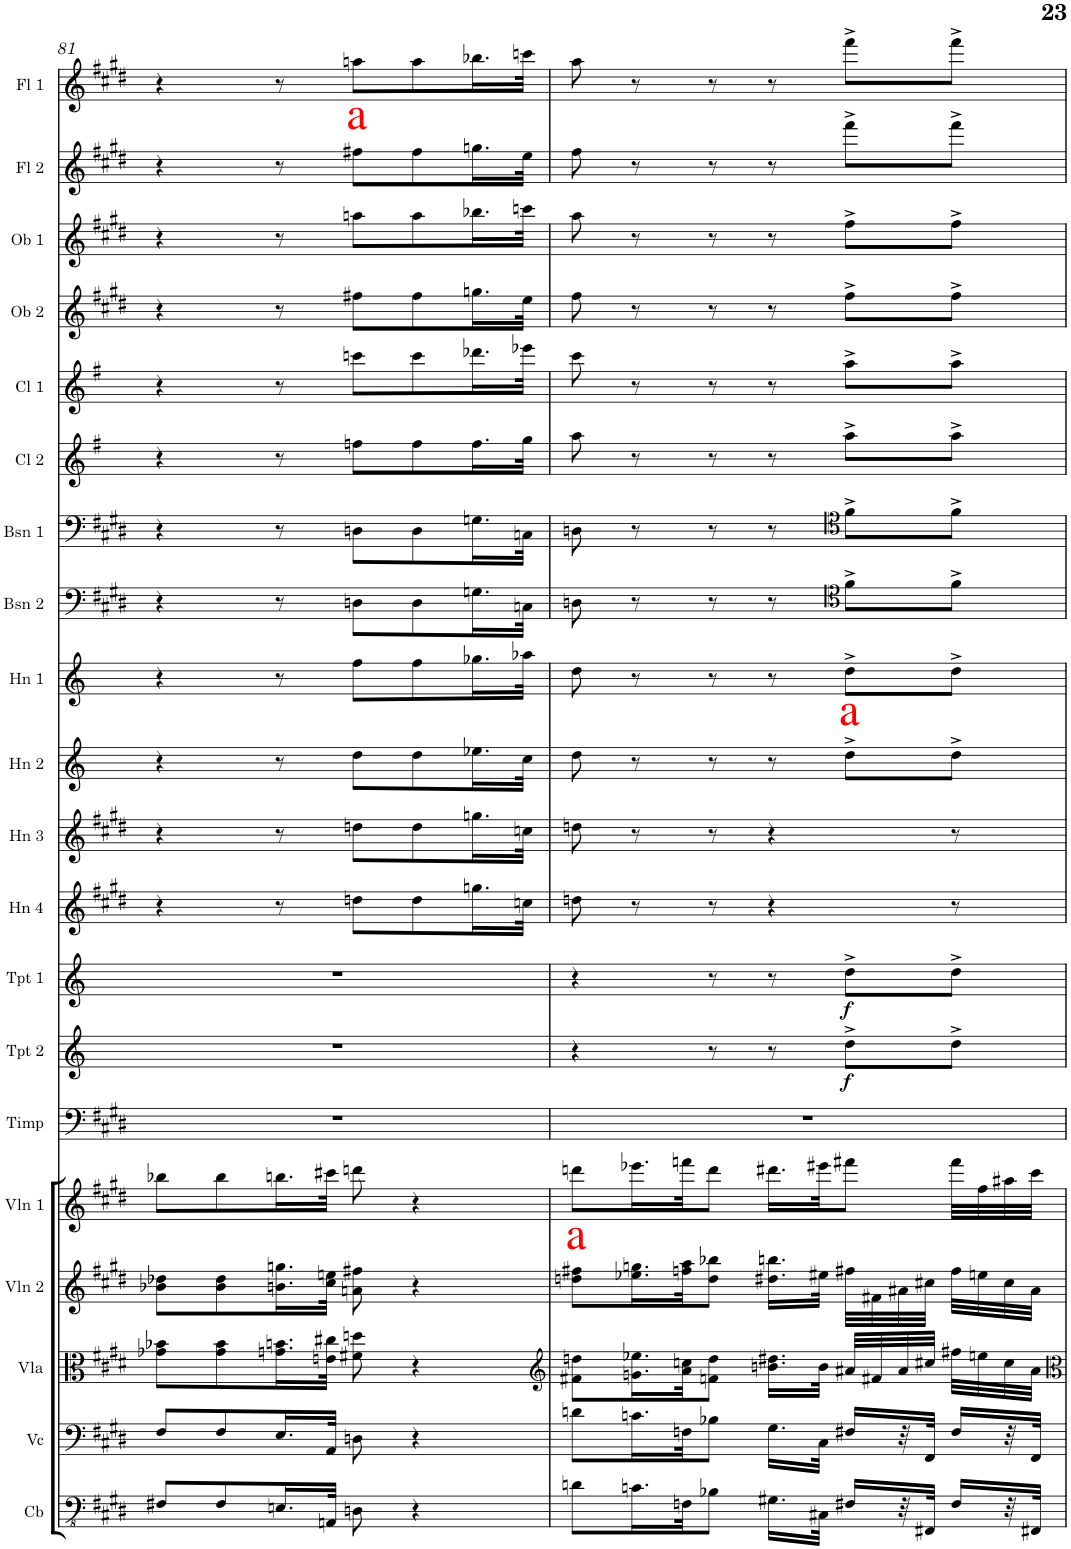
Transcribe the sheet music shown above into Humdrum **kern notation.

**kern	**kern	**kern	**kern	**kern	**text	**kern	**kern	**dynam	**kern	**dynam	**kern	**kern	**kern	**kern	**text	**kern	**kern	**kern	**kern	**kern	**kern	**kern	**kern	**text
*part20	*part19	*part18	*part17	*part16	*part16	*part15	*part14	*part14	*part13	*part13	*part12	*part11	*part10	*part9	*part9	*part8	*part7	*part6	*part5	*part4	*part3	*part2	*part1	*part1
*staff20	*staff19	*staff18	*staff17	*staff16	*staff16	*staff15	*staff14	*staff14	*staff13	*staff13	*staff12	*staff11	*staff10	*staff9	*staff9	*staff8	*staff7	*staff6	*staff5	*staff4	*staff3	*staff2	*staff1	*staff1
*I"Contrabass	*I"Violoncello	*I"Viola	*I"Violin 2	*I"Violin 1	*	*I"Timpani	*I"E Trumpet 2	*	*I"E Trumpet 1	*	*I"C Horn 4	*I"C Horn 3	*I"E Horn 2	*I"E Horn 1	*	*I"Bassoon 2	*I"Bassoon 1	*I"A Clarinet 2	*I"A Clarinet 1	*I"Oboe 2	*I"Oboe 1	*I"Flute 2	*I"Flute 1	*
*I'Cb	*I'Vc	*I'Vla	*I'Vln 2	*I'Vln 1	*	*I'Timp	*I'Tpt 2	*	*I'Tpt 1	*	*I'Hn 4	*I'Hn 3	*I'Hn 2	*I'Hn 1	*	*I'Bsn 2	*I'Bsn 1	*I'Cl 2	*I'Cl 1	*I'Ob 2	*I'Ob 1	*I'Fl 2	*I'Fl 1	*
!!LO:PB:g=z
*clefFv4	*clefF4	*clefC3	*clefG2	*clefG2	*	*clefF4	*clefG2	*	*clefG2	*	*clefG2	*clefG2	*clefG2	*clefG2	*	*clefF4	*clefF4	*clefG2	*clefG2	*clefG2	*clefG2	*clefG2	*clefG2	*
*	*	*	*	*	*	*	*Trd-2c-4	*	*Trd-2c-4	*	*Trd7c12	*Trd7c12	*Trd5c8	*Trd5c8	*	*	*	*Trd2c3	*Trd2c3	*	*	*	*	*
*k[f#c#g#d#]	*k[f#c#g#d#]	*k[f#c#g#d#]	*k[f#c#g#d#]	*k[f#c#g#d#]	*	*k[f#c#g#d#]	*k[]	*	*k[]	*	*k[f#c#g#d#]	*k[f#c#g#d#]	*k[]	*k[]	*	*k[f#c#g#d#]	*k[f#c#g#d#]	*k[f#]	*k[f#]	*k[f#c#g#d#]	*k[f#c#g#d#]	*k[f#c#g#d#]	*k[f#c#g#d#]	*
*M6/8	*M6/8	*M6/8	*M6/8	*M6/8	*	*M6/8	*M6/8	*	*M6/8	*	*M6/8	*M6/8	*M6/8	*M6/8	*	*M6/8	*M6/8	*M6/8	*M6/8	*M6/8	*M6/8	*M6/8	*M6/8	*
=81	=81	=81	=81	=81	=81	=81	=81	=81	=81	=81	=81	=81	=81	=81	=81	=81	=81	=81	=81	=81	=81	=81	=81	=81
8FF#X/L	8F#/L	8g-X\ 8b-X\L	8b-X\ 8dd-X\L	8bb-X\L	.	2.r	2.r	.	2.r	.	4r	4r	4r	4r	.	4r	4r	4r	4r	4r	4r	4r	4r	.
8FF#/	8F#/	8g-\ 8b-\	8b-\ 8dd-\	8bb-\	.	.	.	.	.	.	.	.	.	.	.	.	.	.	.	.	.	.	.	.
16.EEn/L	16.E/L	16.gn\ 16.bn\L	16.bn\ 16.ggn\L	16.bbn\L	.	.	.	.	.	.	8r	8r	8r	8r	.	8r	8r	8r	8r	8r	8r	8r	8r	.
32AAAn/JJk	32AA/JJk	32en\ 32cc#X\JJk	32cc#\ 32een\JJk	32ccc#X\JJk	.	.	.	.	.	.	.	.	.	.	.	.	.	.	.	.	.	.	.	.
!	!	!	!	!	!	!	!	!	!	!	!	!	!	!	!	!	!	!	!	!	!	!	!	!LO:LY:b:color=#FF0000
8DDn\	8Dn\	8f#X\ 8ddn\	8an\ 8ff#X\	8dddn\	.	.	.	.	.	.	8ddn\L	8ddn\L	8dd\L	8ff\L	.	8Dn\L	8Dn\L	8ffn\L	8cccn\L	8ff#X\L	8aan\L	8ff#X\L	8aan\L	a
4r	4r	4r	4r	4r	.	.	.	.	.	.	8dd\	8dd\	8dd\	8ff\	.	8D\	8D\	8ff\	8ccc\	8ff#\	8aa\	8ff#\	8aa\	.
.	.	.	.	.	.	.	.	.	.	.	16.ggn\L	16.ggn\L	16.ee-X\L	16.gg-X\L	.	16.Gn\L	16.Gn\L	16.ff\L	16.ddd-X\L	16.ggn\L	16.bb-X\L	16.ggn\L	16.bb-X\L	.
.	.	.	.	.	.	.	.	.	.	.	32ccn\JJk	32ccn\JJk	32cc\JJk	32aa-X\JJk	.	32Cn\JJk	32Cn\JJk	32gg\JJk	32eee-X\JJk	32ee\JJk	32cccn\JJk	32ee\JJk	32cccn\JJk	.
=82	=82	=82	=82	=82	=82	=82	=82	=82	=82	=82	=82	=82	=82	=82	=82	=82	=82	=82	=82	=82	=82	=82	=82	=82
*	*	*clefG2	*	*	*	*	*	*	*	*	*	*	*	*	*	*	*	*	*	*	*	*	*	*
!	!	!	!	!	!LO:LY:b:color=#FF0000	!	!	!	!	!	!	!	!	!	!	!	!	!	!	!	!	!	!	!
8Dn\L	8dn\L	8f#X\ 8ddn\L	8ddn\ 8ff#X\L	8dddn\L	a	2.r	4r	.	4r	.	8ddn\	8ddn\	8dd\	8dd\	.	8Dn\	8Dn\	8aa\	8ccc\	8ff#\	8aa\	8ff#\	8aa\	.
16.Cn\L	16.cn\L	16.gn\ 16.ee-X\L	16.ee-X\ 16.ggn\L	16.eee-X\L	.	.	.	.	.	.	8r	8r	8r	8r	.	8r	8r	8r	8r	8r	8r	8r	8r	.
32FFn\JK	32Fn\JK	32a\ 32ccn\JK	32ffn\ 32aa\JK	32fffn\JK	.	.	.	.	.	.	.	.	.	.	.	.	.	.	.	.	.	.	.	.
8BB-X\J	8B-X\J	8fn\ 8dd\J	8dd\ 8bb-X\J	8ddd\J	.	.	8r	.	8r	.	8r	8r	8r	8r	.	8r	8r	8r	8r	8r	8r	8r	8r	.
16.GG#X\LL	16.G#\LL	16.bn\ 16.dd#X\LL	16.dd#X\ 16.bbn\LL	16.ddd#X\LL	.	.	8r	.	8r	.	4r	4r	8r	8r	.	8r	8r	8r	8r	8r	8r	8r	8r	.
32CC#X\JJk	32C#\JJk	32b\JJk	32ee#X\JJk	32eee#X\JK	.	.	.	.	.	.	.	.	.	.	.	.	.	.	.	.	.	.	.	.
*	*	*	*	*	*	*	*	*	*	*	*	*	*	*	*	*clefC4	*clefC4	*	*	*	*	*	*	*
!	!	!	!	!	!	!	!	!LO:DY:b	!	!LO:DY:b	!	!	!	!	!LO:LY:b:color=#FF0000	!	!	!	!	!	!	!	!	!
16FF#X/LL	16F#X/LL	32a#X/LLL	32ff#X\LLL	8fff#X\J	.	.	8dd^\L	f	8dd^\L	f	.	.	8dd^\L	8dd^\L	a	8f#^\L	8f#^\L	8aa^\L	8aa^\L	8ff#^\L	8ff#^\L	8fff#^\L	8fff#^\L	.
.	.	32f#X/	32f#X\	.	.	.	.	.	.	.	.	.	.	.	.	.	.	.	.	.	.	.	.	.
32r	32r	32a#/	32a#X\	.	.	.	.	.	.	.	.	.	.	.	.	.	.	.	.	.	.	.	.	.
32FFF#X/JJJ	32FF#/JJJ	32cc#X/JJJ	32cc#X\JJJ	.	.	.	.	.	.	.	.	.	.	.	.	.	.	.	.	.	.	.	.	.
16FF#/LL	16F#/LL	32ff#X\LLL	32ff#\LLL	32fff#\LLL	.	.	8dd^\J	.	8dd^\J	.	8r	8r	8dd^\J	8dd^\J	.	8f#^\J	8f#^\J	8aa^\J	8aa^\J	8ff#^\J	8ff#^\J	8fff#^\J	8fff#^\J	.
.	.	32een\	32een\	32ff#\	.	.	.	.	.	.	.	.	.	.	.	.	.	.	.	.	.	.	.	.
32r	32r	32cc#\	32cc#\	32aa#X\	.	.	.	.	.	.	.	.	.	.	.	.	.	.	.	.	.	.	.	.
32FFF#X/JJJ	32FF#/JJJ	32a#\JJJ	32a#\JJJ	32ccc#\JJJ	.	.	.	.	.	.	.	.	.	.	.	.	.	.	.	.	.	.	.	.
=	=	=	=	=	=	=	=	=	=	=	=	=	=	=	=	=	=	=	=	=	=	=	=	=
*-	*-	*-	*-	*-	*-	*-	*-	*-	*-	*-	*-	*-	*-	*-	*-	*-	*-	*-	*-	*-	*-	*-	*-	*-
